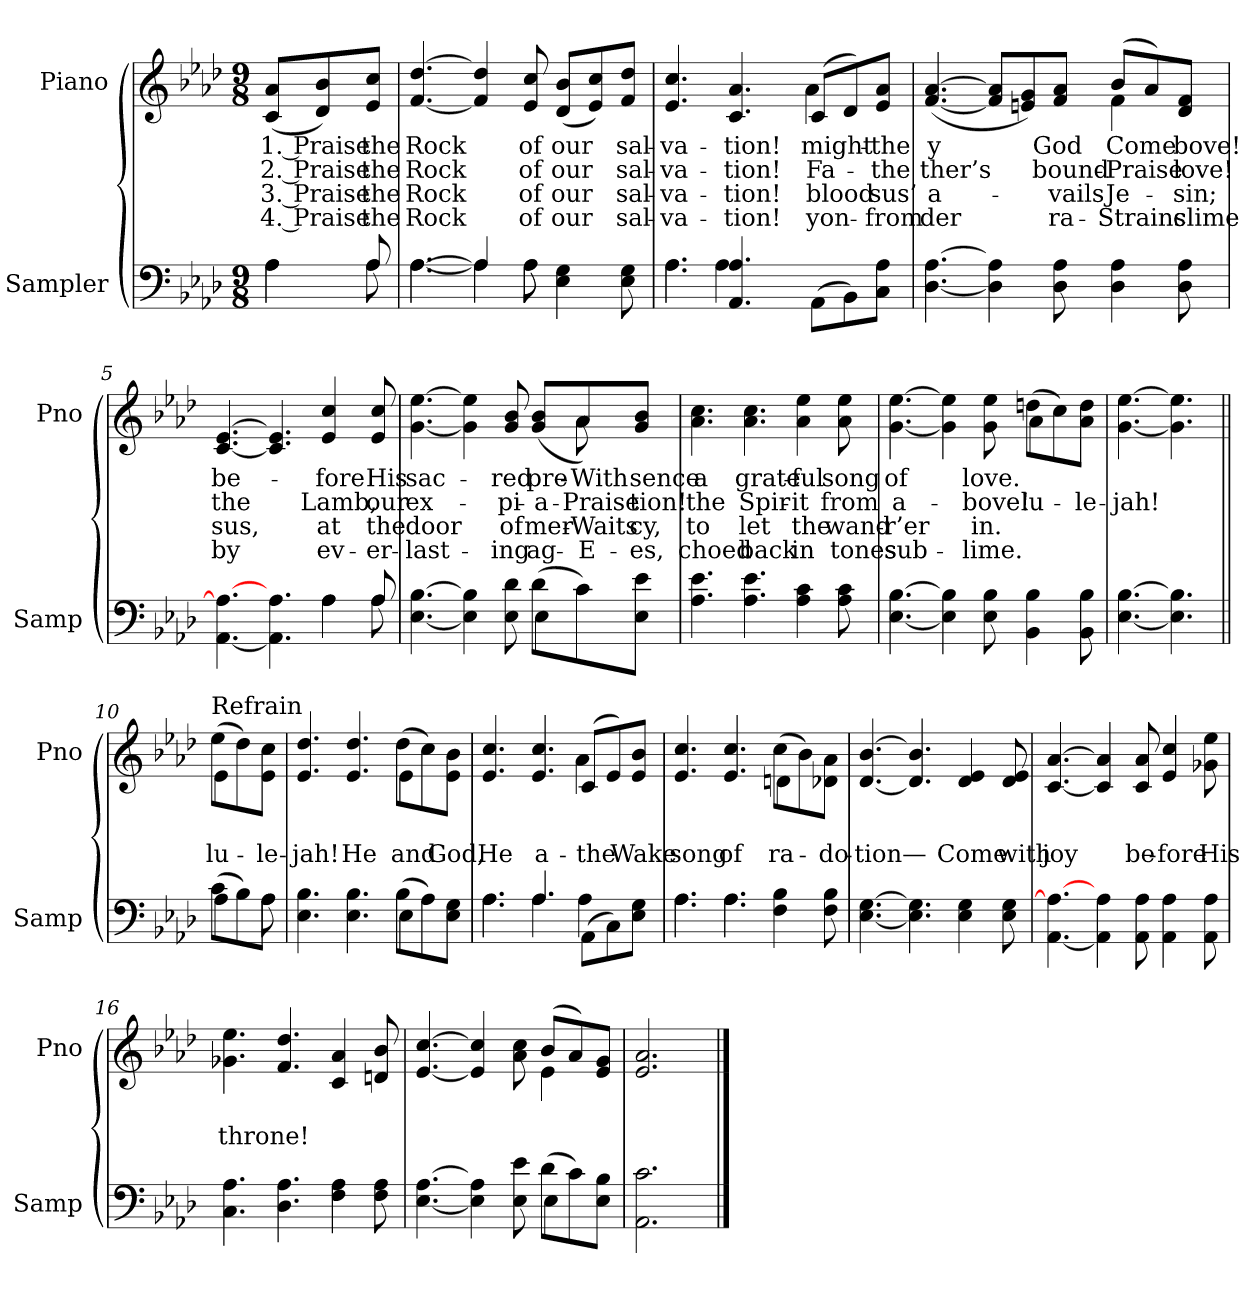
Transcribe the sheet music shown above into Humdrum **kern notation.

**kern	**kern	**text	**text	**text	**text
*part2	*part1	*part1	*part1	*part1	*part1
*staff2	*staff1	*staff1	*staff1	*staff1	*staff1
*I"Sampler	*I"Piano	*	*	*	*
*I'Samp	*I'Pno	*	*	*	*
*clefF4	*clefG2	*	*	*	*
*k[b-e-a-d-]	*k[b-e-a-d-]	*	*	*	*
*A-:	*A-:	*	*	*	*
*M9/8	*M9/8	*	*	*	*
=1	=1	=1	=1	=1	=1
*^	*	*	*	*	*
4A-\	4A-	(8c/ 8a-/L	1. Praise	2. Praise	3. Praise	4. Praise
.	.	8d-/ 8b-/)	.	.	.	.
8A-/	8A-	8e-/ 8cc/J	the	the	the	the
=2	=2	=2	=2	=2	=2	=2
[4.A-\	[4.A-	[4.f [4.dd-	Rock	Rock	Rock	Rock
4A-/]	4A-]	4f] 4dd-]	.	.	.	.
8A-\	8A-	8e- 8cc	of	of	of	of
4E- 4G	4.ryy	(8d-/ 8b-/L	our	our	our	our
.	.	8e-/ 8cc/)	.	.	.	.
8E- 8G	.	8f/ 8dd-/J	sal-	sal-	sal-	sal-
=3	=3	=3	=3	=3	=3	=3
*	*	*^	*	*	*	*
4.A-\	4.A-	4.e- 4.cc	2.ryy	-va-	-va-	-va-	-va-
4.AA- 4.A-	4A-	4.c 4.a-	.	-tion!	-tion!	-tion!	-tion!
.	2ryy	.	.	.	.	.	.
(8AA-\L	.	(8c/L	4a-	might-	Fa-	blood	yon-
8BB-\)	.	8d-/)	.	.	.	.	.
8C\ 8A-\J	.	8e-/ 8a-/J	8ryy	the	the	-sus’	from
*v	*v	*	*	*	*	*	*
=4	=4	=4	=4	=4	=4	=4
[4.D- [4.A-	([4.f [4.a-	2.ryy	-y	-ther’s	a-	-der
4D-] 4A-]	8f]/ 8a-]/L	.	.	.	.	.
.	8en/ 8g/)	.	.	.	.	.
8D- 8A-	8f/ 8a-/J	.	God	bound-	-vails	ra-
4D- 4A-	(8b-/L	4f	Come	Praise	Je-	Strains
.	8a-/)	.	.	.	.	.
8D- 8A-	8d-/ 8f/J	8ryy	-bove!	love!	sin;	clime
*	*v	*v	*	*	*	*
=5	=5	=5	=5	=5	=5
*^	*	*	*	*	*
[4.AA- 4.A-_	2.ryy	[4.c [4.e-	be-	the	-sus,	by
4.AA-] 4.A-	.	4.c] 4.e-]	.	.	.	.
4A-\	4A-	4e- 4cc	-fore	Lamb,	at	ev-
8A-/	8A-	8e- 8cc	His	our	the	-er-
=6	=6	=6	=6	=6	=6	=6
*	*	*^	*	*	*	*
[4.E- [4.B-	2.ryy	[4.g [4.ee-	2..ryy	sac-	ex-	door	-last-
4E-] 4B-]	.	4g] 4ee-]	.	.	.	.	.
8E- 8d-	.	8g 8b-	.	-red	-pi-	of	-ing
(8d-\L	4E-	(8g/ 8b-/L	.	pre-	-a-	mer-	ag-
8c\)	.	8a-/)	8a-	With	Praise	Waits	E-
8E-\ 8e-\J	8ryy	8g/ 8b-/J	8ryy	-sence	-tion!	-cy,	-es,
*v	*v	*	*	*	*	*	*
*	*v	*v	*	*	*	*
=7	=7	=7	=7	=7	=7
4.A- 4.e-	4.a- 4.cc	a	the	to	-choed
4.A- 4.e-	4.a- 4.cc	grate-	Spir-	let	back
4A- 4c	4a- 4ee-	-ful	-it	the	in
8A- 8c	8a- 8ee-	song	from	wand-	tones
=8	=8	=8	=8	=8	=8
*	*^	*	*	*	*
[4.E- [4.B-	[4.g [4.ee-	2.ryy	of	a-	-r’er	sub-
4E-] 4B-]	4g] 4ee-]	.	.	.	.	.
8E- 8B-	8g 8ee-	.	love.	-bove!	in.	-lime.
4BB- 4B-	(8ddn\L	4a-	.	-lu-	.	.
.	8cc\)	.	.	.	.	.
8BB- 8B-	8a-\ 8dd\J	8ryy	.	-le-	.	.
*	*v	*v	*	*	*	*
=9	=9	=9	=9	=9	=9
[4.E- [4.B-	[4.g [4.ee-	.	-jah!	.	.
4.E-] 4.B-]	4.g] 4.ee-]	.	.	.	.
=10||	=10||	=10||	=10||	=10||	=10||
*^	*^	*	*	*	*
!	!	!LO:TX:t=Refrain	!	!	!	!	!
(8c\L	4A-	(8ee-\L	4e-	.	-lu-	.	.
8B-\)	.	8dd-\)	.	.	.	.	.
8A-\J	8A-	8e-\ 8cc\J	8ryy	.	-le-	.	.
=11	=11	=11	=11	=11	=11	=11	=11
4.E- 4.B-	2.ryy	4.e- 4.dd-	2.ryy	.	-jah!	.	.
4.E- 4.B-	.	4.e- 4.dd-	.	.	He	.	.
(8B-\L	4E-	(8dd-\L	4e-	.	and	.	.
8A-\)	.	8cc\)	.	.	.	.	.
8E-\ 8G\J	8ryy	8e-\ 8b-\J	8ryy	.	God,	.	.
=12	=12	=12	=12	=12	=12	=12	=12
4.A-\	4.A-	4.e- 4.cc	2.ryy	.	He	.	.
4.A-/	4.A-	4.e- 4.cc	.	.	a-	.	.
(8AA-\L	4A-	(8c/L	4a-	.	the	.	.
8C\)	.	8e-/)	.	.	.	.	.
8E-\ 8G\J	8ryy	8e-/ 8b-/J	8ryy	.	Wake	.	.
=13	=13	=13	=13	=13	=13	=13	=13
4.A-\	4.A-	4.e- 4.cc	2.ryy	.	song	.	.
4.A-\	4.A-	4.e- 4.cc	.	.	of	.	.
4F 4B-	4.ryy	(8cc\L	4dn	.	-ra-	.	.
.	.	8b-\)	.	.	.	.	.
8F 8B-	.	8d-\ 8a-\J	8ryy	.	-do-	.	.
*v	*v	*	*	*	*	*	*
*	*v	*v	*	*	*	*
=14	=14	=14	=14	=14	=14
[4.E- [4.G	[4.d- [4.b-	.	-tion—	.	.
4.E-] 4.G]	4.d-] 4.b-]	.	.	.	.
4E- 4G	4d- 4e-	.	Come	.	.
8E- 8G	8d- 8e-	.	with	.	.
=15	=15	=15	=15	=15	=15
[4.AA- 4.A-_	[4.c [4.a-	.	joy	.	.
4AA-] 4A-	4c] 4a-]	.	.	.	.
8AA- 8A-	8c 8a-	.	be-	.	.
4AA- 4A-	4e- 4cc	.	-fore	.	.
8AA- 8A-	8g-X 8ee-	.	His	.	.
=16	=16	=16	=16	=16	=16
4.C 4.A-	4.g-X 4.ee-	.	throne!	.	.
4.D- 4.A-	4.f 4.dd-	.	.	.	.
4F 4A-	4c 4a-	.	.	.	.
8F 8A-	8dn 8b-	.	.	.	.
=17	=17	=17	=17	=17	=17
*^	*^	*	*	*	*
[4.E- [4.A-	2.ryy	[4.e- [4.cc	2.ryy	.	.	.	.
4E-] 4A-]	.	4e-] 4cc]	.	.	.	.	.
8E- 8e-	.	8a- 8cc	.	.	.	.	.
(8d-\L	4E-	(8b-/L	4e-	.	.	.	.
8c\)	.	8a-/)	.	.	.	.	.
8E-\ 8B-\J	8ryy	8e-/ 8g/J	8ryy	.	.	.	.
*v	*v	*	*	*	*	*	*
*	*v	*v	*	*	*	*
=18	=18	=18	=18	=18	=18
2.AA- 2.c	2.e- 2.a-	.	.	.	.
==	==	==	==	==	==
*-	*-	*-	*-	*-	*-
